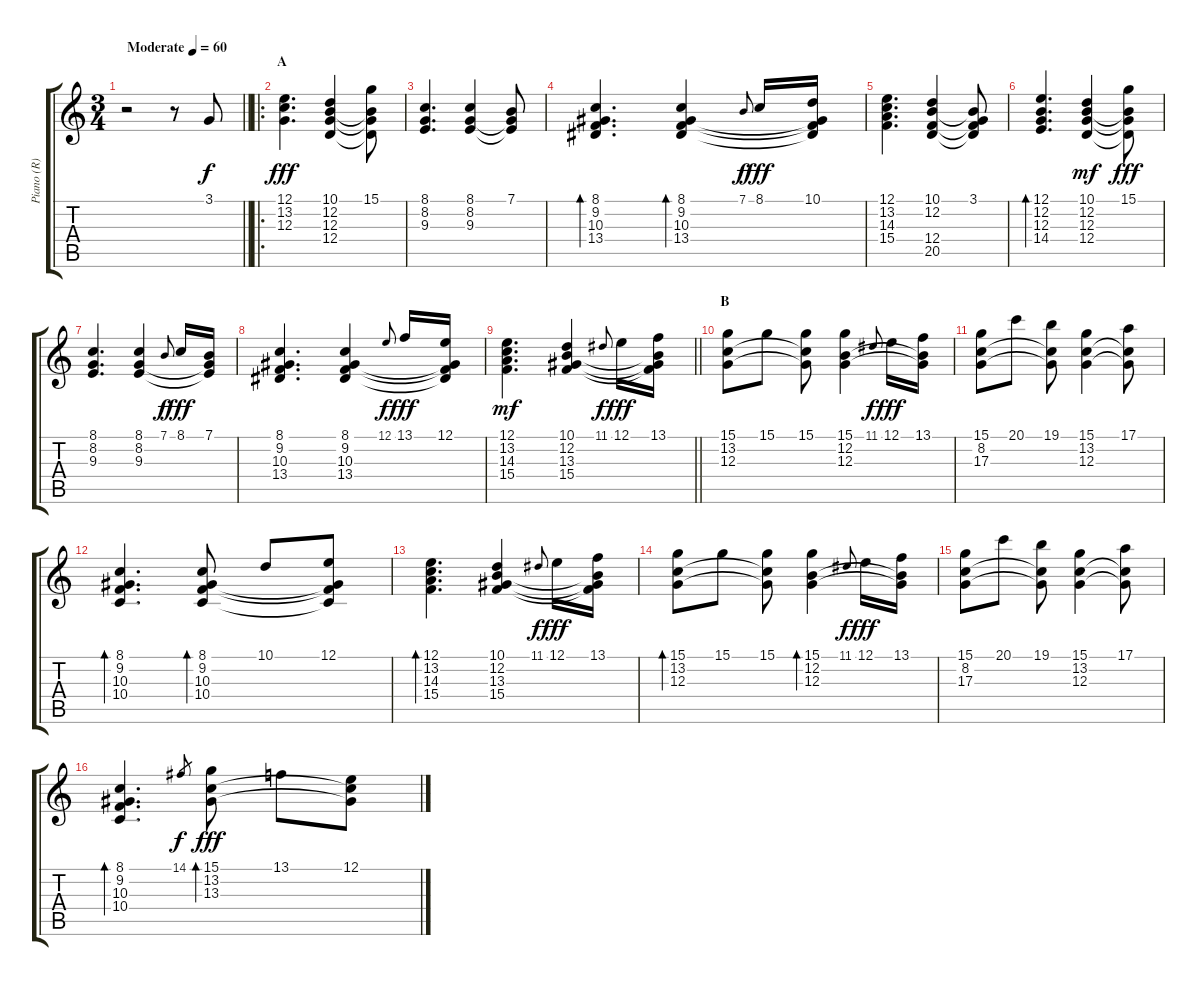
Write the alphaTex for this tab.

\track ("Piano (R)" "Piano (R)") {instrument acousticgrandpiano}
\staff {score tabs}
\tuning (E4 B3 G3 D3 A2 E2) {hide}
\ts (3 4)
\tempo (60 "Moderate")
\clef g2
\barLineRight lightlight
\ks c
r.2{dy f instrument acousticgrandpiano} r.8 3.1.8 |
\ro
\section ("" "A")
(12.1 13.2 12.3).4{d dy fff} (10.1 12.2 12.3 12.4).4 (15.1 12.2{t} 12.3{t} 12.4{t}).8 |
(8.1 8.2 9.3).4{d} (8.1 8.2 9.3).4 (7.1 8.2{t} 9.3{t}).8 |
(8.1 9.2 10.3 13.4).4{d bd 60} (8.1 9.2 10.3 13.4).4{bd 60} 7.1.8{gr onbeat dy f} 8.1.16{dy fff} (10.1 9.2{t} 10.3{t} 13.4{t}).16 |
(12.1 13.2 14.3 15.4).4{d} (10.1 12.2 12.4 20.5).4 (3.1 12.2{t} 12.4{t} 20.5{t}).8 |
(12.1 12.2 12.3 14.4).4{d bd 60} (10.1 12.2 12.3 12.4).4{dy mf} (15.1 12.2{t} 12.3{t} 12.4{t}).8{dy fff} |
(8.1 8.2 9.3).4{d} (8.1 8.2 9.3).4 7.1.8{gr onbeat dy f} 8.1.16{dy fff} (7.1 8.2{t} 9.3{t}).16 |
(8.1 9.2 10.3 13.4).4{d} (8.1 9.2 10.3 13.4).4 12.1.8{gr onbeat dy f} 13.1.16{dy fff} (12.1 9.2{t} 10.3{t} 13.4{t}).16 |
\barLineRight lightlight
(12.1 13.2 14.3 15.4).4{d dy mf} (10.1 12.2 13.3 15.4).4 11.1.8{gr onbeat dy f} 12.1.16{dy fff} (13.1 12.2{t} 13.3{t} 15.4{t}).16 |
\section ("" "B")
(15.1 13.2 12.3).8 15.1.8 (15.1 13.2{t} 12.3{t}).8 (15.1 12.2 12.3).4 11.1.8{gr onbeat dy f} 12.1.16{dy fff} (13.1 12.2{t} 12.3{t}).16 |
(15.1 8.2 17.3).8 20.1.8 (19.1 8.2{t} 17.3{t}).8 (15.1 13.2 12.3).4 (17.1 13.2{t} 12.3{t}).8 |
(8.1 9.2 10.3 10.4).4{d bd 60} (8.1 9.2 10.3 10.4).8{bd 60} 10.1.8 (12.1 9.2{t} 10.3{t} 10.4{t}).8 |
(12.1 13.2 14.3 15.4).4{d bd 60} (10.1 12.2 13.3 15.4).4 11.1.8{gr onbeat dy f} 12.1.16{dy fff} (13.1 12.2{t} 13.3{t} 15.4{t}).16 |
(15.1 13.2 12.3).8{bd 60} 15.1.8 (15.1 13.2{t} 12.3{t}).8 (15.1 12.2 12.3).4{bd 60} 11.1.8{gr onbeat dy f} 12.1.16{dy fff} (13.1 12.2{t} 12.3{t}).16 |
(15.1 8.2 17.3).8 20.1.8 (19.1 8.2{t} 17.3{t}).8 (15.1 13.2 12.3).4 (17.1 13.2{t} 12.3{t}).8 |
(8.1 9.2 10.3 10.4).4{d bd 60} 14.1.8{gr dy f} (15.1 13.2 13.3).8{bd 60 dy fff} 13.1.8 (12.1 13.2{t} 13.3{t}).8
